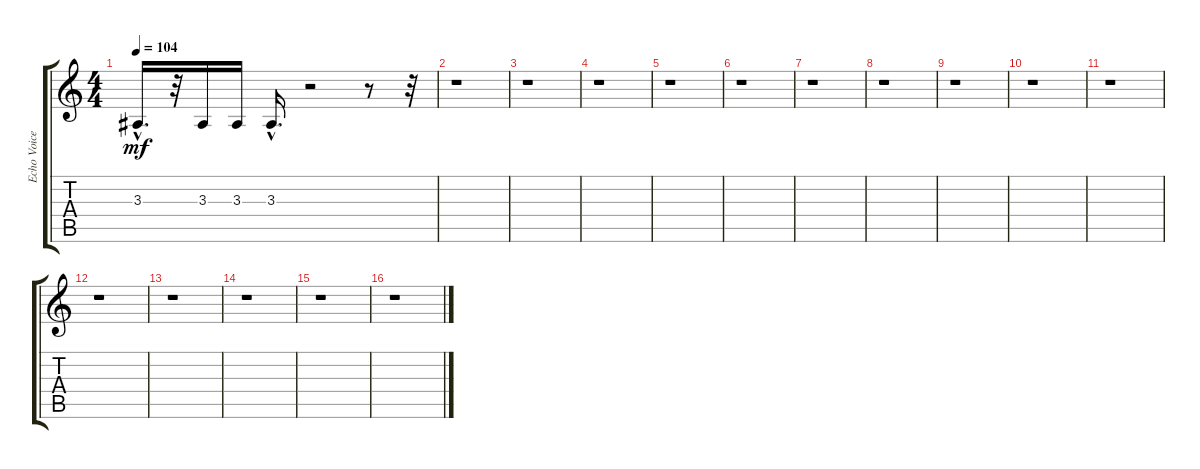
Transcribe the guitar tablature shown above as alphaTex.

\track ("Echo Voice" "Echo Voice") {instrument altosax}
\staff {score tabs}
\tuning (E4 B3 G3 D3 A2 E2) {hide}
\ts (4 4)
\tempo 104
\clef g2
\ks c
3.3{hac}.16{d dy mf} r.32 3.3.16 3.3.16 3.3{hac}.16{d} r.2 r.8 r.32 |
r.1 |
r.1 |
r.1 |
r.1 |
r.1 |
r.1 |
r.1 |
r.1 |
r.1 |
r.1 |
r.1 |
r.1 |
r.1 |
r.1 |
r.1
